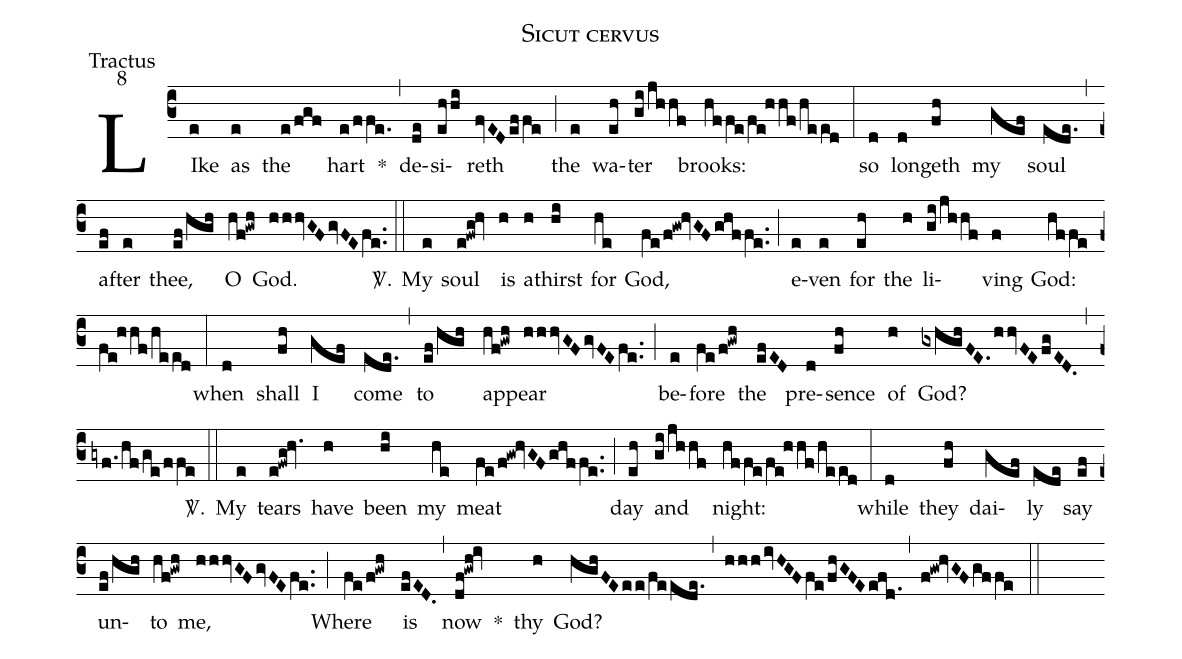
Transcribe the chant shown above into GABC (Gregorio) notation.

name:Sicut cervus;
office-part:Tractus;
mode:8;
%%
(c3) LIke(e) as(e) the(e/fgf) hart(e/ffe.) *(,) de(de)si(ehhi)reth(fvED/effe) (;) the(e) wa(eh)ter(gi/jhhf) brooks:(hffe/fe!hhf/heed) (:) so(d) lon(d)geth(fh) my(gef) soul(ede.) (,) af(ef)ter(e) thee,(ef/hgh) O(hf!gwh) God.(hhhvGF/gvFEfe..) <sp>V/</sp>.(::) My(e) soul(e!fwg!hv) is(h) a(h)thirst(hi) for(he) God,(fe/f!gw!hvGF/ghffe..) (;) e(e)ven(e) for(eh) the(h) li(gi/jhhf)ving(f) God:(hffe/fe!hhf/heed) (:) when(d) shall(fh) I(gef) come(ede.) (,) to(ef/hgh) ap(hf!gwh)pear(hhhvGF/gvFEfe..) (;) be(e)fore(fe/f!gwh) the(efED) pre(d)sence(fh) of(h) God?(gxhghFE.hhvFE/fgED.0) (,) (gyf.1/hf/ge/ffe) <sp>V/</sp>.(::) My(e) tears(e!fwg!hv.1) have(h) been(hi) my(he) meat(fe/f!gw!hvGF/ghffe..) (;) day(eh) and(gi/jhhf) night:(hffe/fe!hhf/heed) (:) while(d) they(fh) dai(gef)ly(ede) say(ef) un(ef/hgh)to(hf!gwh) me,(hhhvGF/gvFEfe..) (;) Where(fe/f!gwh) is(efED.0) (,) now(df!gwh!iv) *() thy(h) God?(hghFEee/feede.) (,) (hhh/ivHGFfe/fhGFE/efd.1) (,) (f!gw!hvGF/gffe) (::)
